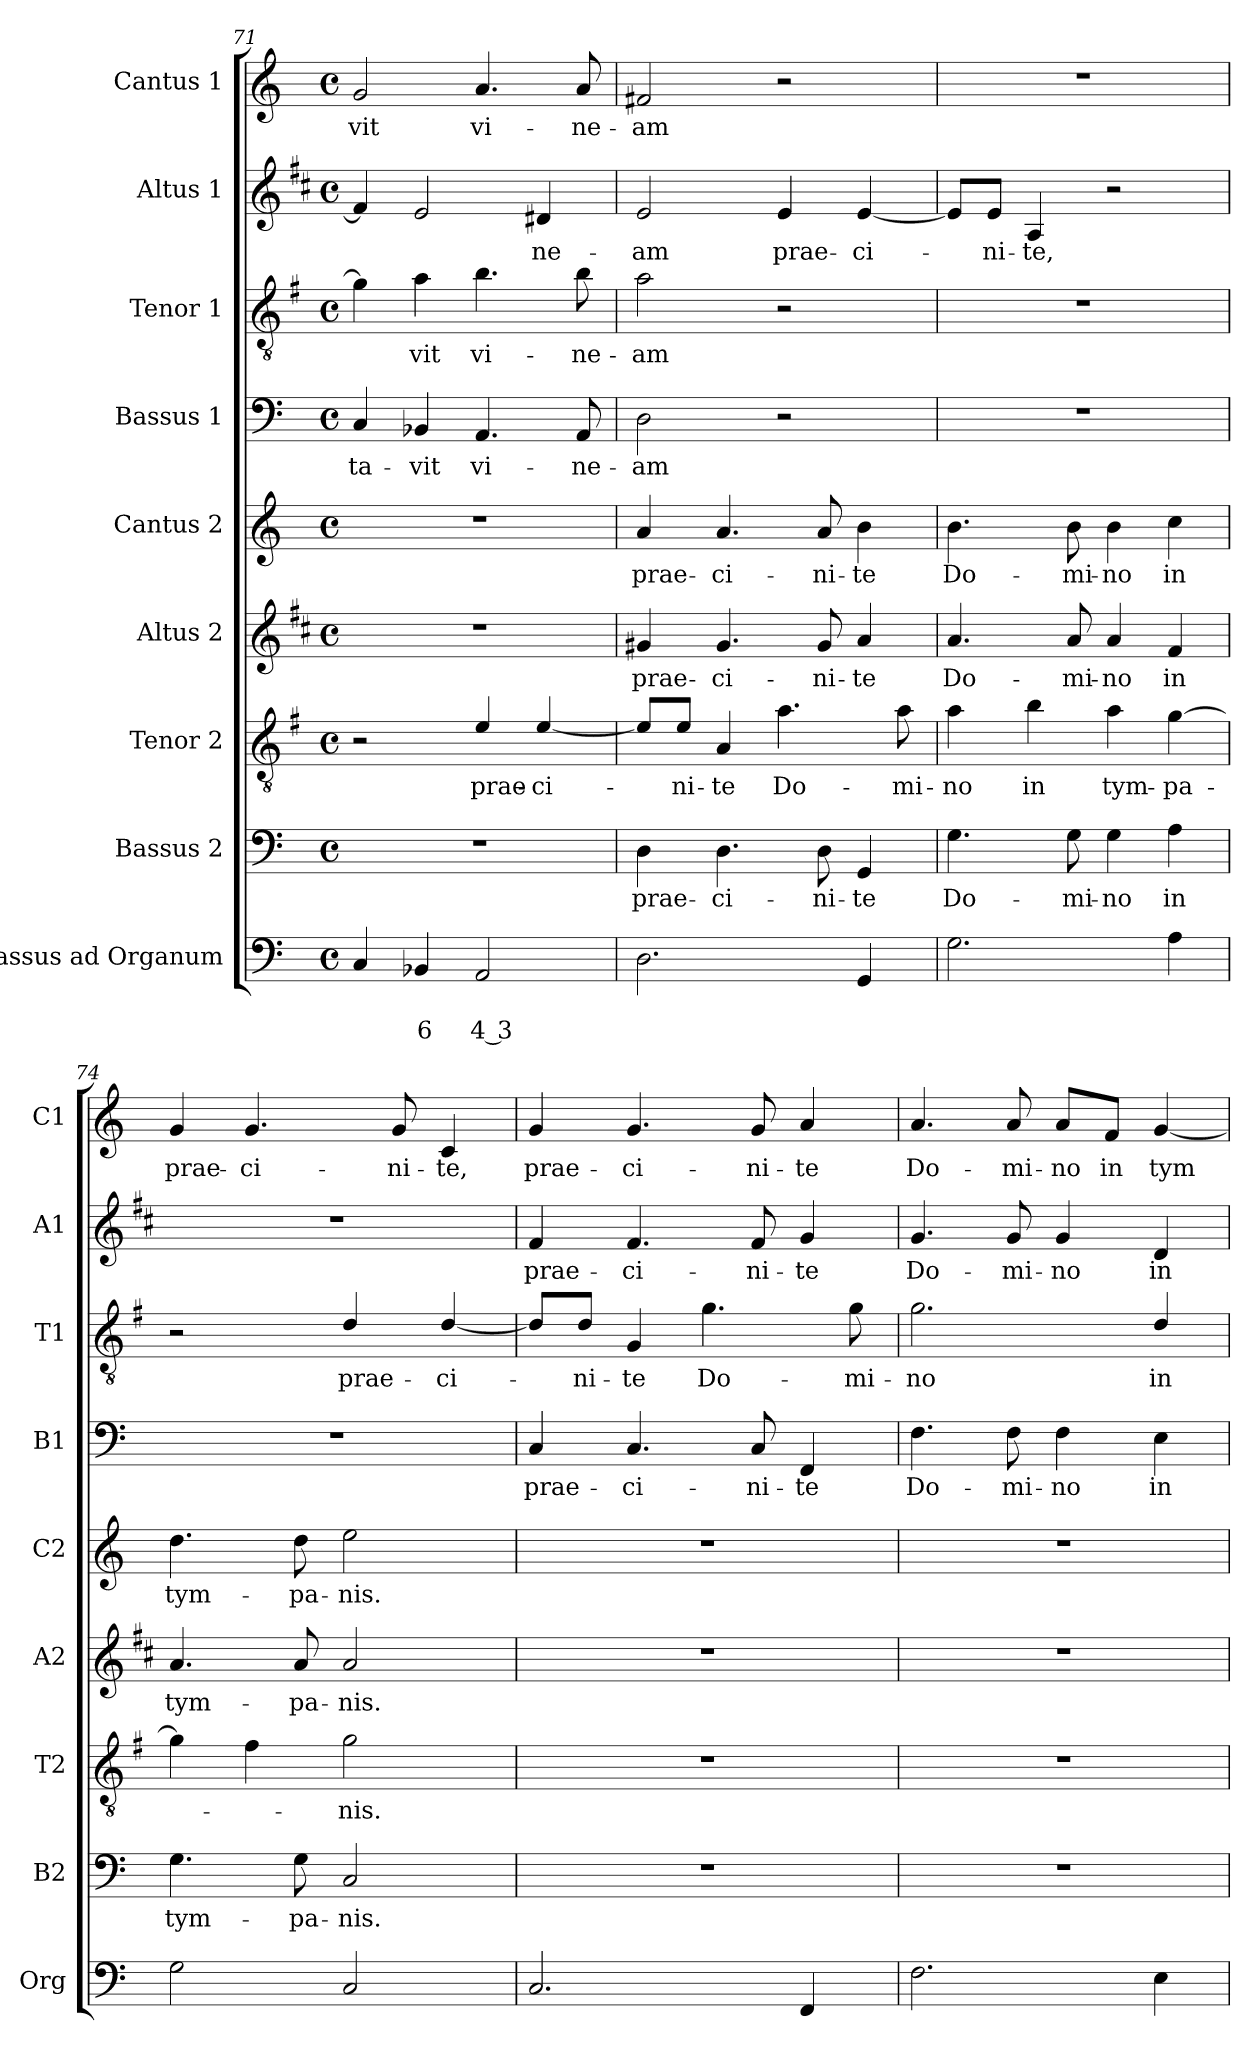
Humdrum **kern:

**kern	**text	**text	**kern	**text	**kern	**text	**kern	**text	**kern	**text	**kern	**text	**kern	**text	**kern	**text	**kern	**text
*part9	*part9	*part9	*part8	*part8	*part7	*part7	*part6	*part6	*part5	*part5	*part4	*part4	*part3	*part3	*part2	*part2	*part1	*part1
*staff9	*staff9	*staff9	*staff8	*staff8	*staff7	*staff7	*staff6	*staff6	*staff5	*staff5	*staff4	*staff4	*staff3	*staff3	*staff2	*staff2	*staff1	*staff1
*I"Bassus ad Organum	*	*	*I"Bassus 2	*	*I"Tenor 2	*	*I"Altus 2	*	*I"Cantus 2	*	*I"Bassus 1	*	*I"Tenor 1	*	*I"Altus 1	*	*I"Cantus 1	*
*I'Org	*	*	*I'B2	*	*I'T2	*	*I'A2	*	*I'C2	*	*I'B1	*	*I'T1	*	*I'A1	*	*I'C1	*
*clefF4	*	*	*clefF4	*	*clefGv2	*	*clefG2	*	*clefG2	*	*clefF4	*	*clefGv2	*	*clefG2	*	*clefG2	*
*	*	*	*	*	*ITrd4c7	*	*ITrd1c2	*	*	*	*	*	*ITrd4c7	*	*ITrd1c2	*	*	*
*k[]	*	*	*k[]	*	*k[]	*	*k[]	*	*k[]	*	*k[]	*	*k[]	*	*k[]	*	*k[]	*
*C:	*	*	*C:	*	*C:	*	*C:	*	*C:	*	*C:	*	*C:	*	*C:	*	*C:	*
*M4/4	*	*	*M4/4	*	*M4/4	*	*M4/4	*	*M4/4	*	*M4/4	*	*M4/4	*	*M4/4	*	*M4/4	*
*met(c)	*	*	*met(c)	*	*met(c)	*	*met(c)	*	*met(c)	*	*met(c)	*	*met(c)	*	*met(c)	*	*met(c)	*
=71	=71	=71	=71	=71	=71	=71	=71	=71	=71	=71	=71	=71	=71	=71	=71	=71	=71	=71
!	!	!	!	!	!	!	!	!	!	!	!	!LO:LY:b	!	!	!	!	!	!LO:LY:b
4C/	.	.	1r	.	2r	.	1r	.	1r	.	4C/	-ta-	4c\]	.	4e/]	.	2g/	-vit
!	!	!LO:LY:b	!	!	!	!	!	!	!	!	!	!LO:LY:b	!	!LO:LY:b	!	!	!	!
4BB-X/	.	6	.	.	.	.	.	.	.	.	4BB-X/	-vit	4d\	-vit	2d/	.	.	.
!	!	!LO:LY:b	!	!	!	!LO:LY:b	!	!	!	!	!	!LO:LY:b	!	!LO:LY:b	!	!	!	!LO:LY:b
2AA/	.	4 3	.	.	4A/	prae-	.	.	.	.	4.AA/	vi-	4.e\	vi-	.	.	4.a/	vi-
!	!	!	!	!	!	!LO:LY:b	!	!	!	!	!	!	!	!	!	!LO:LY:b	!	!
.	.	.	.	.	[4A/	-ci-	.	.	.	.	.	.	.	.	4c#X/	-ne-	.	.
!	!	!	!	!	!	!	!	!	!	!	!	!LO:LY:b	!	!LO:LY:b	!	!	!	!LO:LY:b
.	.	.	.	.	.	.	.	.	.	.	8AA/	-ne-	8e\	-ne-	.	.	8a/	-ne-
!!LO:PB:g=z
=72	=72	=72	=72	=72	=72	=72	=72	=72	=72	=72	=72	=72	=72	=72	=72	=72	=72	=72
!	!	!	!	!LO:LY:b	!	!	!	!LO:LY:b	!	!LO:LY:b	!	!LO:LY:b	!	!LO:LY:b	!	!LO:LY:b	!	!LO:LY:b
2.D\	.	.	4D\	prae-	8A/L]	.	4f#X/	prae-	4a/	prae-	2D\	-am	2d\	-am	2d/	-am	2f#X/	-am
!	!	!	!	!	!	!LO:LY:b	!	!	!	!	!	!	!	!	!	!	!	!
.	.	.	.	.	8A/J	-ni-	.	.	.	.	.	.	.	.	.	.	.	.
!	!	!	!	!LO:LY:b	!	!LO:LY:b	!	!LO:LY:b	!	!LO:LY:b	!	!	!	!	!	!	!	!
.	.	.	4.D\	-ci-	4D/	-te	4.f#/	-ci-	4.a/	-ci-	.	.	.	.	.	.	.	.
!	!	!	!	!	!	!LO:LY:b	!	!	!	!	!	!	!	!	!	!LO:LY:b	!	!
.	.	.	.	.	4.d\	Do-	.	.	.	.	2r	.	2r	.	4d/	prae-	2r	.
!	!	!	!	!LO:LY:b	!	!	!	!LO:LY:b	!	!LO:LY:b	!	!	!	!	!	!	!	!
.	.	.	8D\	-ni-	.	.	8f#/	-ni-	8a/	-ni-	.	.	.	.	.	.	.	.
!	!	!	!	!LO:LY:b	!	!	!	!LO:LY:b	!	!LO:LY:b	!	!	!	!	!	!LO:LY:b	!	!
4GG/	.	.	4GG/	-te	.	.	4g/	-te	4b\	-te	.	.	.	.	[4d/	-ci-	.	.
!	!	!	!	!	!	!LO:LY:b	!	!	!	!	!	!	!	!	!	!	!	!
.	.	.	.	.	8d\	-mi-	.	.	.	.	.	.	.	.	.	.	.	.
=73	=73	=73	=73	=73	=73	=73	=73	=73	=73	=73	=73	=73	=73	=73	=73	=73	=73	=73
!	!	!	!	!LO:LY:b	!	!LO:LY:b	!	!LO:LY:b	!	!LO:LY:b	!	!	!	!	!	!	!	!
2.G\	.	.	4.G\	Do-	4d\	-no	4.g/	Do-	4.b\	Do-	1r	.	1r	.	8d/L]	.	1r	.
!	!	!	!	!	!	!	!	!	!	!	!	!	!	!	!	!LO:LY:b	!	!
.	.	.	.	.	.	.	.	.	.	.	.	.	.	.	8d/J	-ni-	.	.
!	!	!	!	!	!	!LO:LY:b	!	!	!	!	!	!	!	!	!	!LO:LY:b	!	!
.	.	.	.	.	4e\	in	.	.	.	.	.	.	.	.	4G/	-te,	.	.
!	!	!	!	!LO:LY:b	!	!	!	!LO:LY:b	!	!LO:LY:b	!	!	!	!	!	!	!	!
.	.	.	8G\	-mi-	.	.	8g/	-mi-	8b\	-mi-	.	.	.	.	.	.	.	.
!	!	!	!	!LO:LY:b	!	!LO:LY:b	!	!LO:LY:b	!	!LO:LY:b	!	!	!	!	!	!	!	!
.	.	.	4G\	-no	4d\	tym-	4g/	-no	4b\	-no	.	.	.	.	2r	.	.	.
!	!	!	!	!LO:LY:b	!	!LO:LY:b	!	!LO:LY:b	!	!LO:LY:b	!	!	!	!	!	!	!	!
4A\	.	.	4A\	in	[4c\	-pa-	4e/	in	4cc\	in	.	.	.	.	.	.	.	.
=74	=74	=74	=74	=74	=74	=74	=74	=74	=74	=74	=74	=74	=74	=74	=74	=74	=74	=74
!	!	!	!	!LO:LY:b	!	!	!	!LO:LY:b	!	!LO:LY:b	!	!	!	!	!	!	!	!LO:LY:b
2G\	.	.	4.G\	tym-	4c\]	.	4.g/	tym-	4.dd\	tym-	1r	.	2r	.	1r	.	4g/	prae-
!	!	!	!	!	!	!	!	!	!	!	!	!	!	!	!	!	!	!LO:LY:b
.	.	.	.	.	4B\	.	.	.	.	.	.	.	.	.	.	.	4.g/	-ci-
!	!	!	!	!LO:LY:b	!	!	!	!LO:LY:b	!	!LO:LY:b	!	!	!	!	!	!	!	!
.	.	.	8G\	-pa-	.	.	8g/	-pa-	8dd\	-pa-	.	.	.	.	.	.	.	.
!	!	!	!	!LO:LY:b	!	!LO:LY:b	!	!LO:LY:b	!	!LO:LY:b	!	!	!	!LO:LY:b	!	!	!	!
2C/	.	.	2C/	-nis.	2c\	-nis.	2g/	-nis.	2ee\	-nis.	.	.	4G/	prae-	.	.	.	.
!	!	!	!	!	!	!	!	!	!	!	!	!	!	!	!	!	!	!LO:LY:b
.	.	.	.	.	.	.	.	.	.	.	.	.	.	.	.	.	8g/	-ni-
!	!	!	!	!	!	!	!	!	!	!	!	!	!	!LO:LY:b	!	!	!	!LO:LY:b
.	.	.	.	.	.	.	.	.	.	.	.	.	[4G/	-ci-	.	.	4c/	-te,
=75	=75	=75	=75	=75	=75	=75	=75	=75	=75	=75	=75	=75	=75	=75	=75	=75	=75	=75
!	!	!	!	!	!	!	!	!	!	!	!	!LO:LY:b	!	!	!	!LO:LY:b	!	!LO:LY:b
2.C/	.	.	1r	.	1r	.	1r	.	1r	.	4C/	prae-	8G/L]	.	4e/	prae-	4g/	prae-
!	!	!	!	!	!	!	!	!	!	!	!	!	!	!LO:LY:b	!	!	!	!
.	.	.	.	.	.	.	.	.	.	.	.	.	8G/J	-ni-	.	.	.	.
!	!	!	!	!	!	!	!	!	!	!	!	!LO:LY:b	!	!LO:LY:b	!	!LO:LY:b	!	!LO:LY:b
.	.	.	.	.	.	.	.	.	.	.	4.C/	-ci-	4C/	-te	4.e/	-ci-	4.g/	-ci-
!	!	!	!	!	!	!	!	!	!	!	!	!	!	!LO:LY:b	!	!	!	!
.	.	.	.	.	.	.	.	.	.	.	.	.	4.c\	Do-	.	.	.	.
!	!	!	!	!	!	!	!	!	!	!	!	!LO:LY:b	!	!	!	!LO:LY:b	!	!LO:LY:b
.	.	.	.	.	.	.	.	.	.	.	8C/	-ni-	.	.	8e/	-ni-	8g/	-ni-
!	!	!	!	!	!	!	!	!	!	!	!	!LO:LY:b	!	!	!	!LO:LY:b	!	!LO:LY:b
4FF/	.	.	.	.	.	.	.	.	.	.	4FF/	-te	.	.	4f/	-te	4a/	-te
!	!	!	!	!	!	!	!	!	!	!	!	!	!	!LO:LY:b	!	!	!	!
.	.	.	.	.	.	.	.	.	.	.	.	.	8c\	-mi-	.	.	.	.
=76	=76	=76	=76	=76	=76	=76	=76	=76	=76	=76	=76	=76	=76	=76	=76	=76	=76	=76
!	!	!	!	!	!	!	!	!	!	!	!	!LO:LY:b	!	!LO:LY:b	!	!LO:LY:b	!	!LO:LY:b
2.F\	.	.	1r	.	1r	.	1r	.	1r	.	4.F\	Do-	2.c\	-no	4.f/	Do-	4.a/	Do-
!	!	!	!	!	!	!	!	!	!	!	!	!LO:LY:b	!	!	!	!LO:LY:b	!	!LO:LY:b
.	.	.	.	.	.	.	.	.	.	.	8F\	-mi-	.	.	8f/	-mi-	8a/	-mi-
!	!	!	!	!	!	!	!	!	!	!	!	!LO:LY:b	!	!	!	!LO:LY:b	!	!LO:LY:b
.	.	.	.	.	.	.	.	.	.	.	4F\	-no	.	.	4f/	-no	8a/L	-no
!	!	!	!	!	!	!	!	!	!	!	!	!	!	!	!	!	!	!LO:LY:b
.	.	.	.	.	.	.	.	.	.	.	.	.	.	.	.	.	8f/J	in
!	!	!	!	!	!	!	!	!	!	!	!	!LO:LY:b	!	!LO:LY:b	!	!LO:LY:b	!	!LO:LY:b
4E\	.	.	.	.	.	.	.	.	.	.	4E\	in	4G/	in	4c/	in	[4g/	tym-
=	=	=	=	=	=	=	=	=	=	=	=	=	=	=	=	=	=	=
*-	*-	*-	*-	*-	*-	*-	*-	*-	*-	*-	*-	*-	*-	*-	*-	*-	*-	*-
